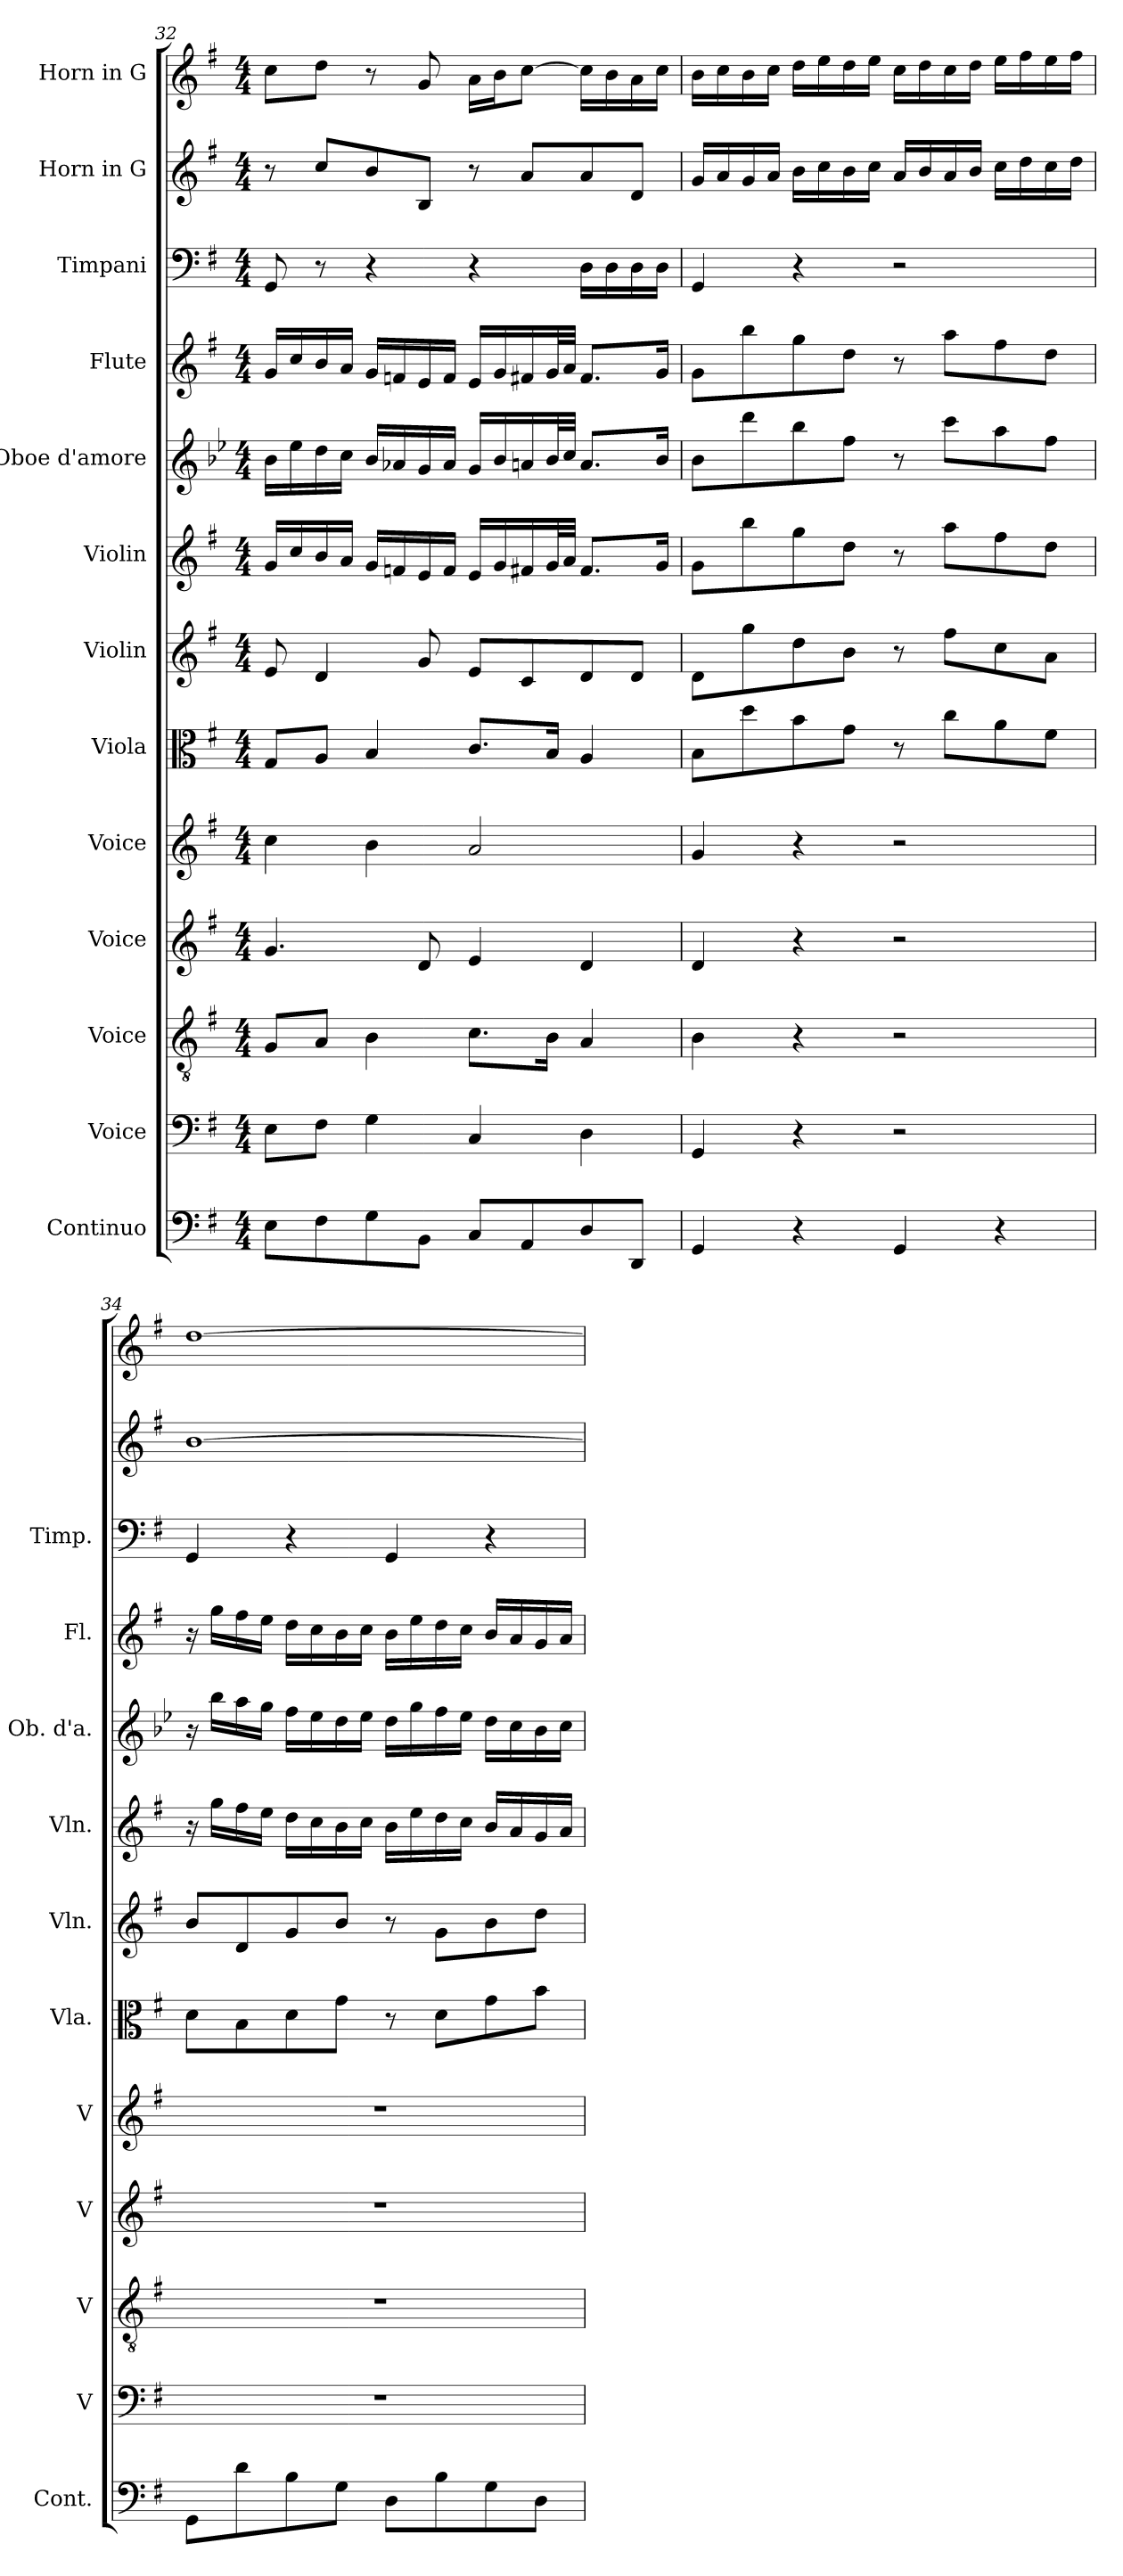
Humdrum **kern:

**kern	**kern	**kern	**kern	**kern	**kern	**kern	**kern	**kern	**kern	**kern	**kern	**kern
*part13	*part12	*part11	*part10	*part9	*part8	*part7	*part6	*part5	*part4	*part3	*part2	*part1
*staff13	*staff12	*staff11	*staff10	*staff9	*staff8	*staff7	*staff6	*staff5	*staff4	*staff3	*staff2	*staff1
*I"Continuo	*I"Voice	*I"Voice	*I"Voice	*I"Voice	*I"Viola	*I"Violin	*I"Violin	*I"Oboe d'amore	*I"Flute	*I"Timpani	*I"Horn in G	*I"Horn in G
*I'Cont.	*I'V	*I'V	*I'V	*I'V	*I'Vla.	*I'Vln.	*I'Vln.	*I'Ob. d'a.	*I'Fl.	*I'Timp.	*	*
*clefF4	*clefF4	*clefGv2	*clefG2	*clefG2	*clefC3	*clefG2	*clefG2	*clefG2	*clefG2	*clefF4	*clefG2	*clefG2
*	*	*	*	*	*	*	*	*ITrd2c3	*	*	*ITrd3c5	*ITrd3c5
*k[f#]	*k[f#]	*k[f#]	*k[f#]	*k[f#]	*k[f#]	*k[f#]	*k[f#]	*k[f#]	*k[f#]	*k[f#]	*k[f#c#]	*k[f#c#]
*M4/4	*M4/4	*M4/4	*M4/4	*M4/4	*M4/4	*M4/4	*M4/4	*M4/4	*M4/4	*M4/4	*M4/4	*M4/4
=32	=32	=32	=32	=32	=32	=32	=32	=32	=32	=32	=32	=32
8EL	8EL	8GL	4.g	4cc	8GL	8e	16gLL	16gLL	16gLL	8GG	8r	8gL
.	.	.	.	.	.	.	16cc	16cc	16cc	.	.	.
8F#	8F#J	8AJ	.	.	8AJ	4d	16b	16b	16b	8r	8gL	8aJ
.	.	.	.	.	.	.	16aJJ	16aJJ	16aJJ	.	.	.
8G	4G	4B	.	4b	4B	.	16gLL	16gLL	16gLL	4r	8f#	8r
.	.	.	.	.	.	.	16fn	16fn	16fn	.	.	.
8BBJ	.	.	8d	.	.	8g	16e	16e	16e	.	8F#J	8d
.	.	.	.	.	.	.	16fJJ	16fJJ	16fJJ	.	.	.
8CL	4C	8.cL	4e	2a	8.cL	8eL	16eLL	16eLL	16eLL	4r	8r	16eLL
.	.	.	.	.	.	.	16g	16g	16g	.	.	16f#J
8AA	.	.	.	.	.	8c	16f#X	16f#X	16f#X	.	8eL	[8gJ
.	.	16BJk	.	.	16BJk	.	32gL	32gL	32gL	.	.	.
.	.	.	.	.	.	.	32aJJJ	32aJJJ	32aJJJ	.	.	.
8D	4D	4A	4d	.	4A	8d	8.f#L	8.f#L	8.f#L	16DLL	8e	16gLL]
.	.	.	.	.	.	.	.	.	.	16D	.	16f#
8DDJ	.	.	.	.	.	8dJ	.	.	.	16D	8AJ	16e
.	.	.	.	.	.	.	16gJk	16gJk	16gJk	16DJJ	.	16gJJ
=33	=33	=33	=33	=33	=33	=33	=33	=33	=33	=33	=33	=33
4GG	4GG	4B	4d	4g	8BL	8dL	8gL	8gL	8gL	4GG	16dLL	16f#LL
.	.	.	.	.	.	.	.	.	.	.	16e	16g
.	.	.	.	.	8dd	8gg	8bb	8bb	8bb	.	16d	16f#
.	.	.	.	.	.	.	.	.	.	.	16eJJ	16gJJ
4r	4r	4r	4r	4r	8b	8dd	8gg	8gg	8gg	4r	16f#LL	16aLL
.	.	.	.	.	.	.	.	.	.	.	16g	16b
.	.	.	.	.	8gJ	8bJ	8ddJ	8ddJ	8ddJ	.	16f#	16a
.	.	.	.	.	.	.	.	.	.	.	16gJJ	16bJJ
4GG	2r	2r	2r	2r	8r	8r	8r	8r	8r	2r	16eLL	16gLL
.	.	.	.	.	.	.	.	.	.	.	16f#	16a
.	.	.	.	.	8ccL	8ff#L	8aaL	8aaL	8aaL	.	16e	16g
.	.	.	.	.	.	.	.	.	.	.	16f#JJ	16aJJ
4r	.	.	.	.	8a	8cc	8ff#	8ff#	8ff#	.	16gLL	16bLL
.	.	.	.	.	.	.	.	.	.	.	16a	16cc#
.	.	.	.	.	8f#J	8aJ	8ddJ	8ddJ	8ddJ	.	16g	16b
.	.	.	.	.	.	.	.	.	.	.	16aJJ	16cc#JJ
=34	=34	=34	=34	=34	=34	=34	=34	=34	=34	=34	=34	=34
8GGL	1r	1r	1r	1r	8dL	8bL	16r	16r	16r	4GG	[1f#	[1a
.	.	.	.	.	.	.	16ggLL	16ggLL	16ggLL	.	.	.
8d	.	.	.	.	8B	8d	16ff#	16ff#	16ff#	.	.	.
.	.	.	.	.	.	.	16eeJJ	16eeJJ	16eeJJ	.	.	.
8B	.	.	.	.	8d	8g	16ddLL	16ddLL	16ddLL	4r	.	.
.	.	.	.	.	.	.	16cc	16cc	16cc	.	.	.
8GJ	.	.	.	.	8gJ	8bJ	16b	16b	16b	.	.	.
.	.	.	.	.	.	.	16ccJJ	16ccJJ	16ccJJ	.	.	.
8DL	.	.	.	.	8r	8r	16bLL	16bLL	16bLL	4GG	.	.
.	.	.	.	.	.	.	16ee	16ee	16ee	.	.	.
8B	.	.	.	.	8dL	8gL	16dd	16dd	16dd	.	.	.
.	.	.	.	.	.	.	16ccJJ	16ccJJ	16ccJJ	.	.	.
8G	.	.	.	.	8g	8b	16bLL	16bLL	16bLL	4r	.	.
.	.	.	.	.	.	.	16a	16a	16a	.	.	.
8DJ	.	.	.	.	8bJ	8ddJ	16g	16g	16g	.	.	.
.	.	.	.	.	.	.	16aJJ	16aJJ	16aJJ	.	.	.
=	=	=	=	=	=	=	=	=	=	=	=	=
*-	*-	*-	*-	*-	*-	*-	*-	*-	*-	*-	*-	*-
